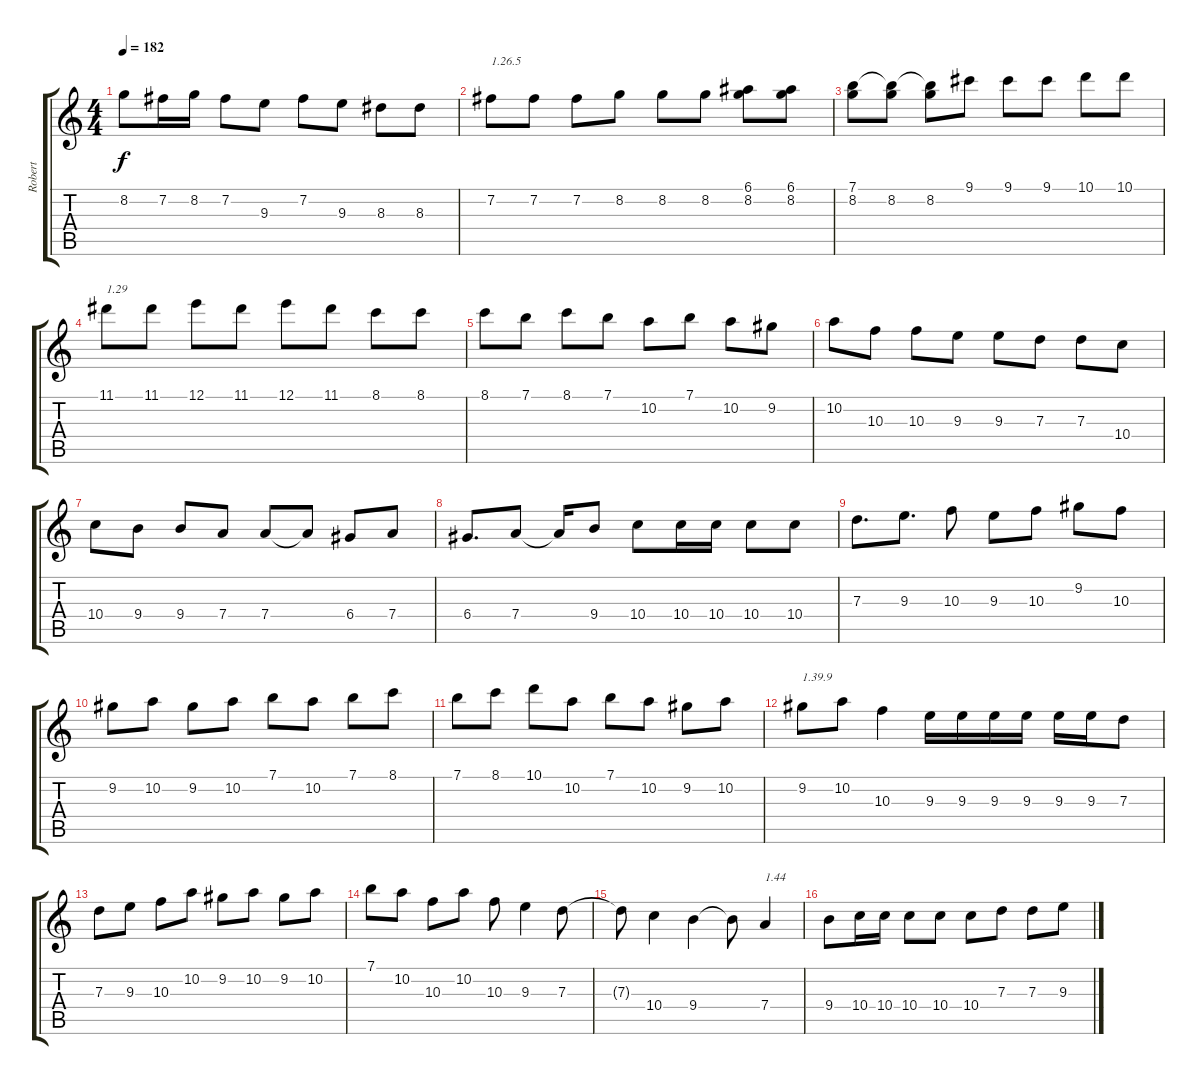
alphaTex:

\track ("Robert" "Robert") {instrument acousticguitarnylon}
\staff {score tabs}
\tuning (E4 B3 G3 D3 A2 E2) {hide}
\ts (4 4)
\tempo 182
\clef g2
\ks c
8.2.8{dy f} 7.2.16 8.2.16 7.2.8 9.3.8 7.2.8 9.3.8 8.3.8 8.3.8 |
7.2.8{txt "1.26.5"} 7.2.8 7.2.8 8.2.8 8.2.8 8.2.8 (6.1 8.2).8 (6.1 8.2).8 |
(7.1 8.2).8 (7.1{t} 8.2).8 (7.1{t} 8.2).8 9.1.8 9.1.8 9.1.8 10.1.8 10.1.8 |
11.1.8{txt "1.29"} 11.1.8 12.1.8 11.1.8 12.1.8 11.1.8 8.1.8 8.1.8 |
8.1.8 7.1.8 8.1.8 7.1.8 10.2.8 7.1.8 10.2.8 9.2.8 |
10.2.8 10.3.8 10.3.8 9.3.8 9.3.8 7.3.8 7.3.8 10.4.8 |
10.4.8 9.4.8 9.4.8 7.4.8 7.4.8 7.4{t}.8 6.4.8 7.4.8 |
6.4.8{d} 7.4.8 7.4{t}.16 9.4.8 10.4.8 10.4.16 10.4.16 10.4.8 10.4.8 |
7.3.8{d} 9.3.8{d} 10.3.8 9.3.8 10.3.8 9.2.8 10.3.8 |
9.2.8 10.2.8 9.2.8 10.2.8 7.1.8 10.2.8 7.1.8 8.1.8 |
7.1.8 8.1.8 10.1.8 10.2.8 7.1.8 10.2.8 9.2.8 10.2.8 |
9.2.8{txt "1.39.9"} 10.2.8 10.3.4 9.3.16 9.3.16 9.3.16 9.3.16 9.3.16 9.3.16 7.3.8 |
7.3.8 9.3.8 10.3.8 10.2.8 9.2.8 10.2.8 9.2.8 10.2.8 |
7.1.8 10.2.8 10.3.8 10.2.8 10.3.8 9.3.4 7.3.8 |
7.3{t}.8 10.4.4 9.4.4 9.4{t}.8 7.4.4{txt "1.44"} |
9.4.8 10.4.16 10.4.16 10.4.8 10.4.8 10.4.8 7.3.8 7.3.8 9.3.8
